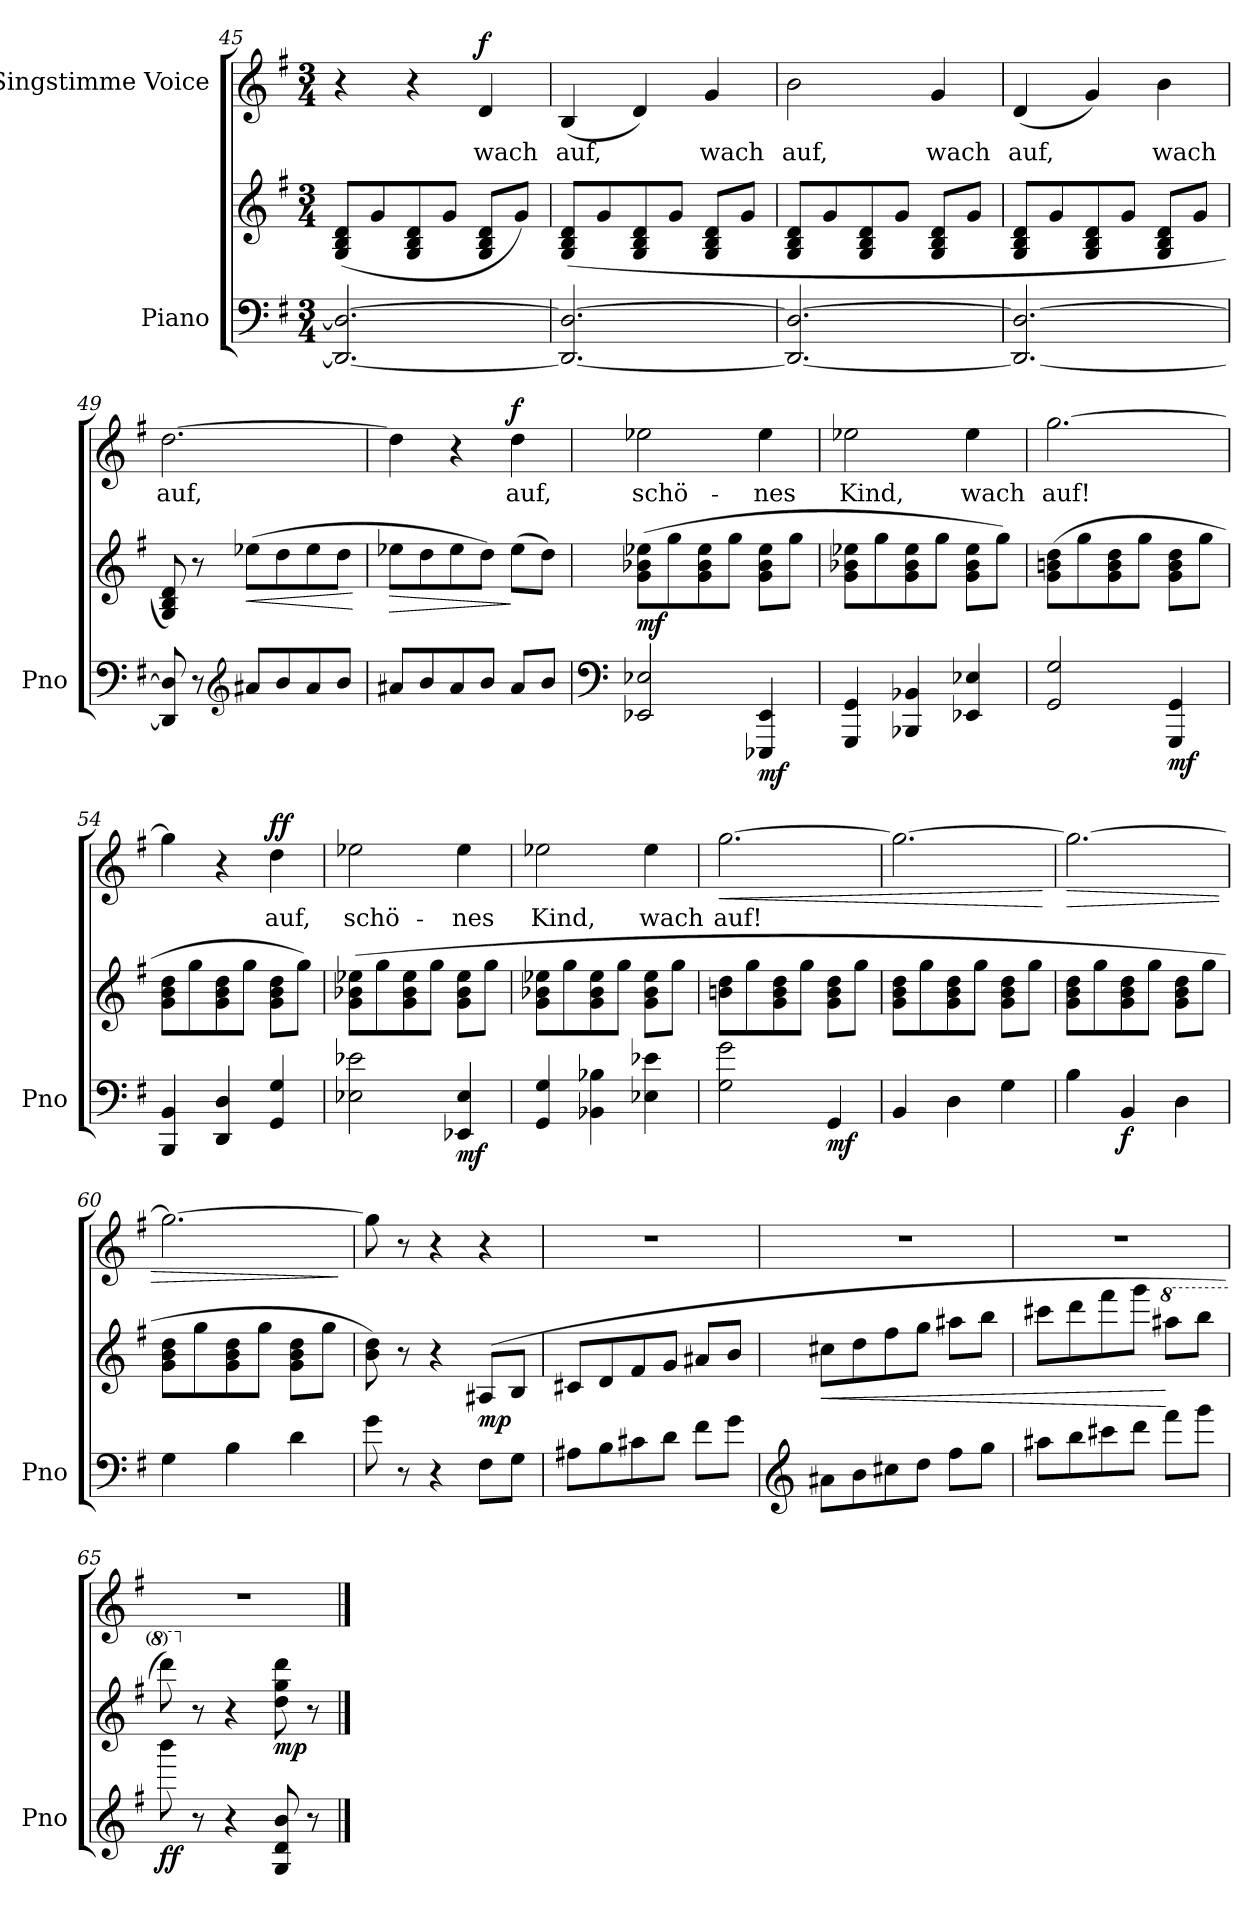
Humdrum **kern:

**kern	**kern	**dynam	**kern	**text	**dynam
*part2	*part2	*part2	*part1	*part1	*part1
*staff3	*staff2	*staff2/3	*staff1	*staff1	*staff1
*I"Piano	*	*	*I"Singstimme Voice	*	*
*I'Pno	*	*	*	*	*
*clefF4	*clefG2	*	*clefG2	*	*
*k[f#]	*k[f#]	*	*k[f#]	*	*
*M3/4	*M3/4	*	*M3/4	*	*
=45	=45	=45	=45	=45	=45
2.DD/_ 2.D/_	(<8G/ 8B/ 8d/L	.	4r	.	.
.	8g/	.	.	.	.
.	8G/ 8B/ 8d/	.	4r	.	.
.	8g/J	.	.	.	.
!	!	!	!	!LO:LY:b	!LO:DY:a
.	8G/ 8B/ 8d/L	.	4d/	wach	f
.	8g/J)	.	.	.	.
!!LO:LB:g=z
=46	=46	=46	=46	=46	=46
!	!	!	!	!LO:LY:b	!
2.DD/_ 2.D/_	(<8G/ 8B/ 8d/L	.	(<4B/	auf,	.
.	8g/	.	.	.	.
.	8G/ 8B/ 8d/	.	4d/)	.	.
.	8g/J	.	.	.	.
!	!	!	!	!LO:LY:b	!
.	8G/ 8B/ 8d/L	.	4g/	wach	.
.	8g/J	.	.	.	.
=47	=47	=47	=47	=47	=47
!	!	!	!	!LO:LY:b	!
2.DD/_ 2.D/_	8G/ 8B/ 8d/L	.	2b\	auf,	.
.	8g/	.	.	.	.
.	8G/ 8B/ 8d/	.	.	.	.
.	8g/J	.	.	.	.
!	!	!	!	!LO:LY:b	!
.	8G/ 8B/ 8d/L	.	4g/	wach	.
.	8g/J	.	.	.	.
=48	=48	=48	=48	=48	=48
!	!	!	!	!LO:LY:b	!
2.DD/_ 2.D/_	8G/ 8B/ 8d/L	.	(<4d/	auf,	.
.	8g/	.	.	.	.
.	8G/ 8B/ 8d/	.	4g/)	.	.
.	8g/J	.	.	.	.
!	!	!	!	!LO:LY:b	!
.	8G/ 8B/ 8d/L	.	4b\	wach	.
.	8g/J	.	.	.	.
=49	=49	=49	=49	=49	=49
!	!	!	!	!LO:LY:b	!
8DD/] 8D/]	8G/ 8B/ 8d/)	.	[2.dd\	auf,	.
8r	8r	.	.	.	.
*clefG2	*	*	*	*	*
!	!	!LO:HP:b	!	!	!
8a#X/L	(>8ee-X\L	<	.	.	.
8b/	8dd\	.	.	.	.
8a#/	8ee-\	.	.	.	.
8b/J	8dd\J	.	.	.	.
.	.	[	.	.	.
=50	=50	=50	=50	=50	=50
!	!	!LO:HP:b	!	!	!
8a#X/L	8ee-X\L	>	4dd\]	.	.
8b/	8dd\	.	.	.	.
8a#/	8ee-\	.	4r	.	.
8b/J	8dd\J)	.	.	.	.
!	!	!	!	!LO:LY:b	!LO:DY:a
8a#/L	(>8ee-\L	]	4dd\	auf,	f
8b/J	8dd\J)	.	.	.	.
!!LO:LB:g=z
=51	=51	=51	=51	=51	=51
*clefF4	*	*	*	*	*
!	!	!LO:DY:b	!	!LO:LY:b	!
2EE-X/ 2E-X/	(>8g\ 8b-X\ 8ee-X\L	mf	2ee-X\	schö-	.
.	8gg\	.	.	.	.
.	8g\ 8b-\ 8ee-\	.	.	.	.
.	8gg\J	.	.	.	.
!	!	!LO:DY:b=2	!	!LO:LY:b	!
4EEE-X/ 4EE-/	8g\ 8b-\ 8ee-\L	mf	4ee-\	-nes	.
.	8gg\J	.	.	.	.
=52	=52	=52	=52	=52	=52
!	!	!	!	!LO:LY:b	!
4GGG/ 4GG/	8g\ 8b-X\ 8ee-X\L	.	2ee-X\	Kind,	.
.	8gg\	.	.	.	.
4BBB-X/ 4BB-X/	8g\ 8b-\ 8ee-\	.	.	.	.
.	8gg\J	.	.	.	.
!	!	!	!	!LO:LY:b	!
4EE-X/ 4E-X/	8g\ 8b-\ 8ee-\L	.	4ee-\	wach	.
.	8gg\J)	.	.	.	.
=53	=53	=53	=53	=53	=53
!	!	!	!	!LO:LY:b	!
2GG/ 2G/	(>8g\ 8bn\ 8dd\L	.	[2.gg\	auf!	.
.	8gg\	.	.	.	.
.	8g\ 8b\ 8dd\	.	.	.	.
.	8gg\J	.	.	.	.
!	!	!LO:DY:b=2	!	!	!
4GGG/ 4GG/	8g\ 8b\ 8dd\L	mf	.	.	.
.	8gg\J	.	.	.	.
=54	=54	=54	=54	=54	=54
4BBB/ 4BB/	8g\ 8b\ 8dd\L	.	4gg\]	.	.
.	8gg\	.	.	.	.
4DD/ 4D/	8g\ 8b\ 8dd\	.	4r	.	.
.	8gg\J	.	.	.	.
!	!	!	!	!LO:LY:b	!LO:DY:a
4GG/ 4G/	8g\ 8b\ 8dd\L	.	4dd\	auf,	ff
.	8gg\J)	.	.	.	.
=55	=55	=55	=55	=55	=55
!	!	!	!	!LO:LY:b	!
2E-X\ 2e-X\	(>8g\ 8b-X\ 8ee-X\L	.	2ee-X\	schö-	.
.	8gg\	.	.	.	.
.	8g\ 8b-\ 8ee-\	.	.	.	.
.	8gg\J	.	.	.	.
!	!	!LO:DY:b=2	!	!LO:LY:b	!
4EE-X/ 4E-/	8g\ 8b-\ 8ee-\L	mf	4ee-\	-nes	.
.	8gg\J	.	.	.	.
!!LO:LB:g=z
=56	=56	=56	=56	=56	=56
!	!	!	!	!LO:LY:b	!
4GG/ 4G/	8g\ 8b-X\ 8ee-X\L	.	2ee-X\	Kind,	.
.	8gg\	.	.	.	.
4BB-X\ 4B-X\	8g\ 8b-\ 8ee-\	.	.	.	.
.	8gg\J	.	.	.	.
!	!	!	!	!LO:LY:b	!
4E-X\ 4e-X\	8g\ 8b-\ 8ee-\L	.	4ee-\	wach	.
.	8gg\J	.	.	.	.
=57	=57	=57	=57	=57	=57
!	!	!	!	!LO:LY:b	!LO:HP:b
2G\ 2g\	8bn\ 8dd\L	.	[2.gg\	auf!	<
.	8gg\	.	.	.	.
.	8g\ 8b\ 8dd\	.	.	.	.
.	8gg\J	.	.	.	.
!	!	!LO:DY:b=2	!	!	!
4GG/	8g\ 8b\ 8dd\L	mf	.	.	.
.	8gg\J	.	.	.	.
=58	=58	=58	=58	=58	=58
4BB/	8g\ 8b\ 8dd\L	.	2.gg\_	.	.
.	8gg\	.	.	.	.
4D\	8g\ 8b\ 8dd\	.	.	.	.
.	8gg\J	.	.	.	.
4G\	8g\ 8b\ 8dd\L	.	.	.	.
.	8gg\J	.	.	.	.
.	.	.	.	.	[
=59	=59	=59	=59	=59	=59
!	!	!	!	!	!LO:HP:b
4B\	8g\ 8b\ 8dd\L	.	2.gg\_	.	>
.	8gg\	.	.	.	.
!	!	!LO:DY:b=2	!	!	!
4BB/	8g\ 8b\ 8dd\	f	.	.	.
.	8gg\J	.	.	.	.
4D\	8g\ 8b\ 8dd\L	.	.	.	.
.	8gg\J	.	.	.	.
=60	=60	=60	=60	=60	=60
4G\	8g\ 8b\ 8dd\L	.	2.gg\_	.	.
.	8gg\	.	.	.	.
4B\	8g\ 8b\ 8dd\	.	.	.	.
.	8gg\J	.	.	.	.
4d\	8g\ 8b\ 8dd\L	.	.	.	.
.	8gg\J	.	.	.	.
.	.	.	.	.	]
!!LO:LB:g=z
=61	=61	=61	=61	=61	=61
8g\	8b\ 8dd\)	.	8gg\]	.	.
8r	8r	.	8r	.	.
4r	4r	.	4r	.	.
!	!	!LO:DY:b	!	!	!
8F#\L	(>8A#X/L	mp	4r	.	.
8G\J	8B/J	.	.	.	.
=62	=62	=62	=62	=62	=62
8A#X\L	8c#X/L	.	2.r	.	.
8B\	8d/	.	.	.	.
8c#X\	8f#/	.	.	.	.
8d\J	8g/J	.	.	.	.
8f#\L	8a#X/L	.	.	.	.
8g\J	8b/J	.	.	.	.
=63	=63	=63	=63	=63	=63
*clefG2	*	*	*	*	*
!	!	!LO:HP:b	!	!	!
8a#X\L	8cc#X\L	<	2.r	.	.
8b\	8dd\	.	.	.	.
8cc#X\	8ff#\	.	.	.	.
8dd\J	8gg\J	.	.	.	.
8ff#\L	8aa#X\L	.	.	.	.
8gg\J	8bb\J	.	.	.	.
=64	=64	=64	=64	=64	=64
8aa#X\L	8ccc#X\L	.	2.r	.	.
8bb\	8ddd\	.	.	.	.
8ccc#X\	8fff#\	.	.	.	.
8ddd\J	8ggg\J	.	.	.	.
*	*8va	*	*	*	*
8fff#\L	8aaa#X\L	[	.	.	.
8ggg\J	8bbb\J	.	.	.	.
=65	=65	=65	=65	=65	=65
!	!	!LO:DY:b=2	!	!	!
8bbb\	8dddd\)	ff	2.r	.	.
*	*X8va	*	*	*	*
8r	8r	.	.	.	.
4r	4r	.	.	.	.
!	!	!LO:DY:b	!	!	!
8G/ 8d/ 8b/	8dd\ 8gg\ 8ddd\	mp	.	.	.
8r	8r	.	.	.	.
==	==	==	==	==	==
*-	*-	*-	*-	*-	*-
